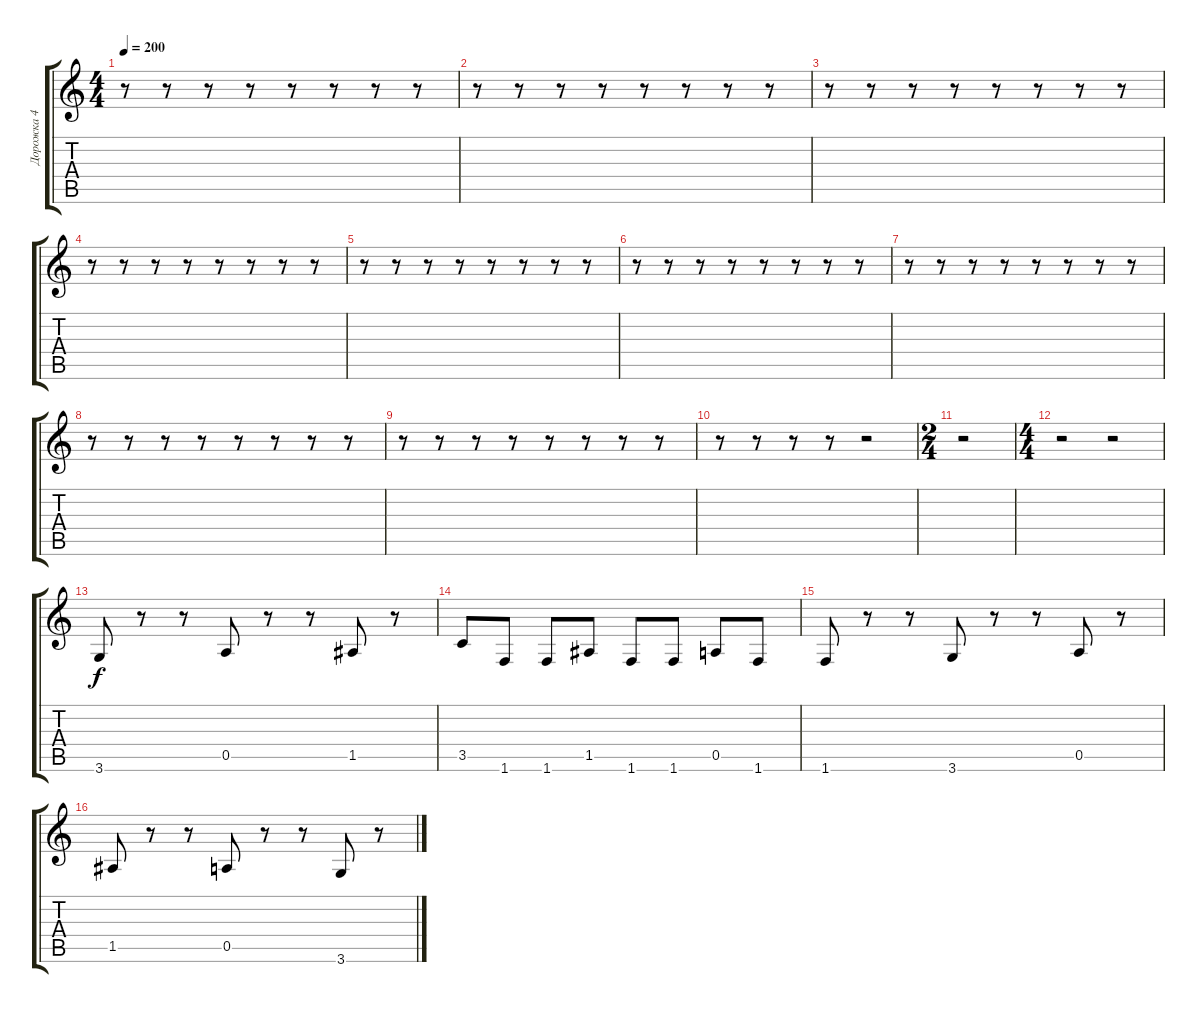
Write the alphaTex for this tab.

\track ("Дорожка 4" "Дорожка 4") {instrument electricbasspick}
\staff {score tabs}
\tuning (E4 B3 G3 D3 A2 E2) {hide}
\ts (4 4)
\tempo 200
\clef g2
\ks c
r.8{dy f} r.8 r.8 r.8 r.8 r.8 r.8 r.8 |
r.8 r.8 r.8 r.8 r.8 r.8 r.8 r.8 |
r.8 r.8 r.8 r.8 r.8 r.8 r.8 r.8 |
r.8 r.8 r.8 r.8 r.8 r.8 r.8 r.8 |
r.8 r.8 r.8 r.8 r.8 r.8 r.8 r.8 |
r.8 r.8 r.8 r.8 r.8 r.8 r.8 r.8 |
r.8 r.8 r.8 r.8 r.8 r.8 r.8 r.8 |
r.8 r.8 r.8 r.8 r.8 r.8 r.8 r.8 |
r.8 r.8 r.8 r.8 r.8 r.8 r.8 r.8 |
r.8 r.8 r.8 r.8 r.2 |
\ts (2 4)
r.2 |
\ts (4 4)
r.2 r.2 |
3.6.8 r.8 r.8 0.5.8 r.8 r.8 1.5.8 r.8 |
3.5.8 1.6.8 1.6.8 1.5.8 1.6.8 1.6.8 0.5.8 1.6.8 |
1.6.8 r.8 r.8 3.6.8 r.8 r.8 0.5.8 r.8 |
1.5.8 r.8 r.8 0.5.8 r.8 r.8 3.6.8 r.8
